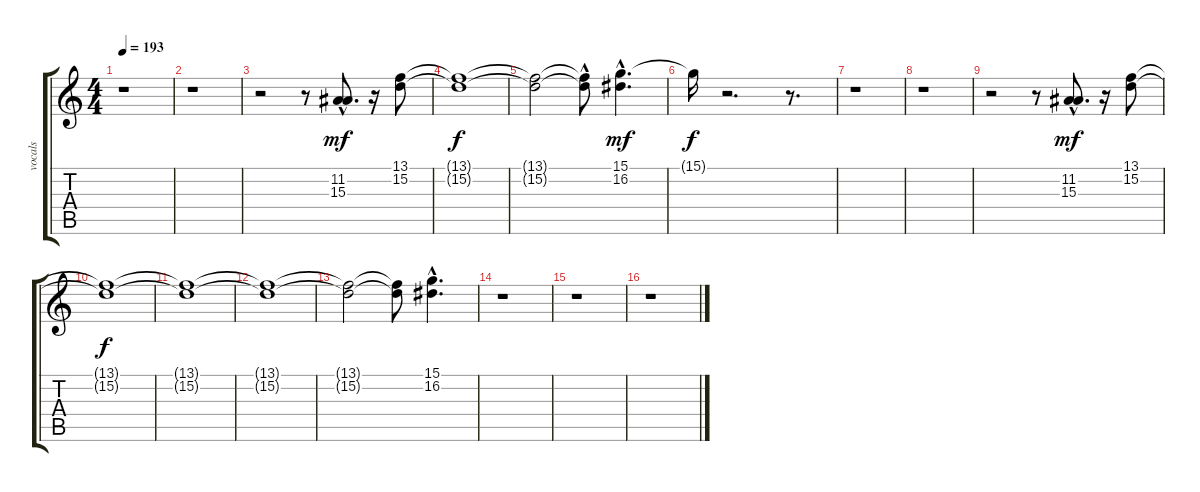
\track ("vocals" "vocals") {instrument panflute}
\staff {score tabs}
\tuning (E4 B3 G3 D3 A2 E2) {hide}
\ts (4 4)
\tempo 193
\clef g2
\ks c
r.1{dy mf} |
r.1 |
r.2 r.8 (11.2{hac} 15.3{hac}).8{d} r.16 (13.1 15.2).8 |
(13.1{t} 15.2{t}).1{dy f} |
(13.1{t} 15.2{t}).2 (13.1{hac t} 15.2{hac t}).8 (15.1{hac} 16.2).4{d dy mf} |
15.1{t}.16{dy f} r.2{d} r.8{d} |
r.1 |
r.1 |
r.2 r.8 (11.2{hac} 15.3{hac}).8{d dy mf} r.16 (13.1 15.2).8 |
(13.1{t} 15.2{t}).1{dy f} |
(13.1{t} 15.2{t}).1 |
(13.1{t} 15.2{t}).1 |
(13.1{t} 15.2{t}).2 (13.1{t} 15.2{t}).8 (15.1{hac} 16.2).4{d} |
r.1 |
r.1 |
r.1
